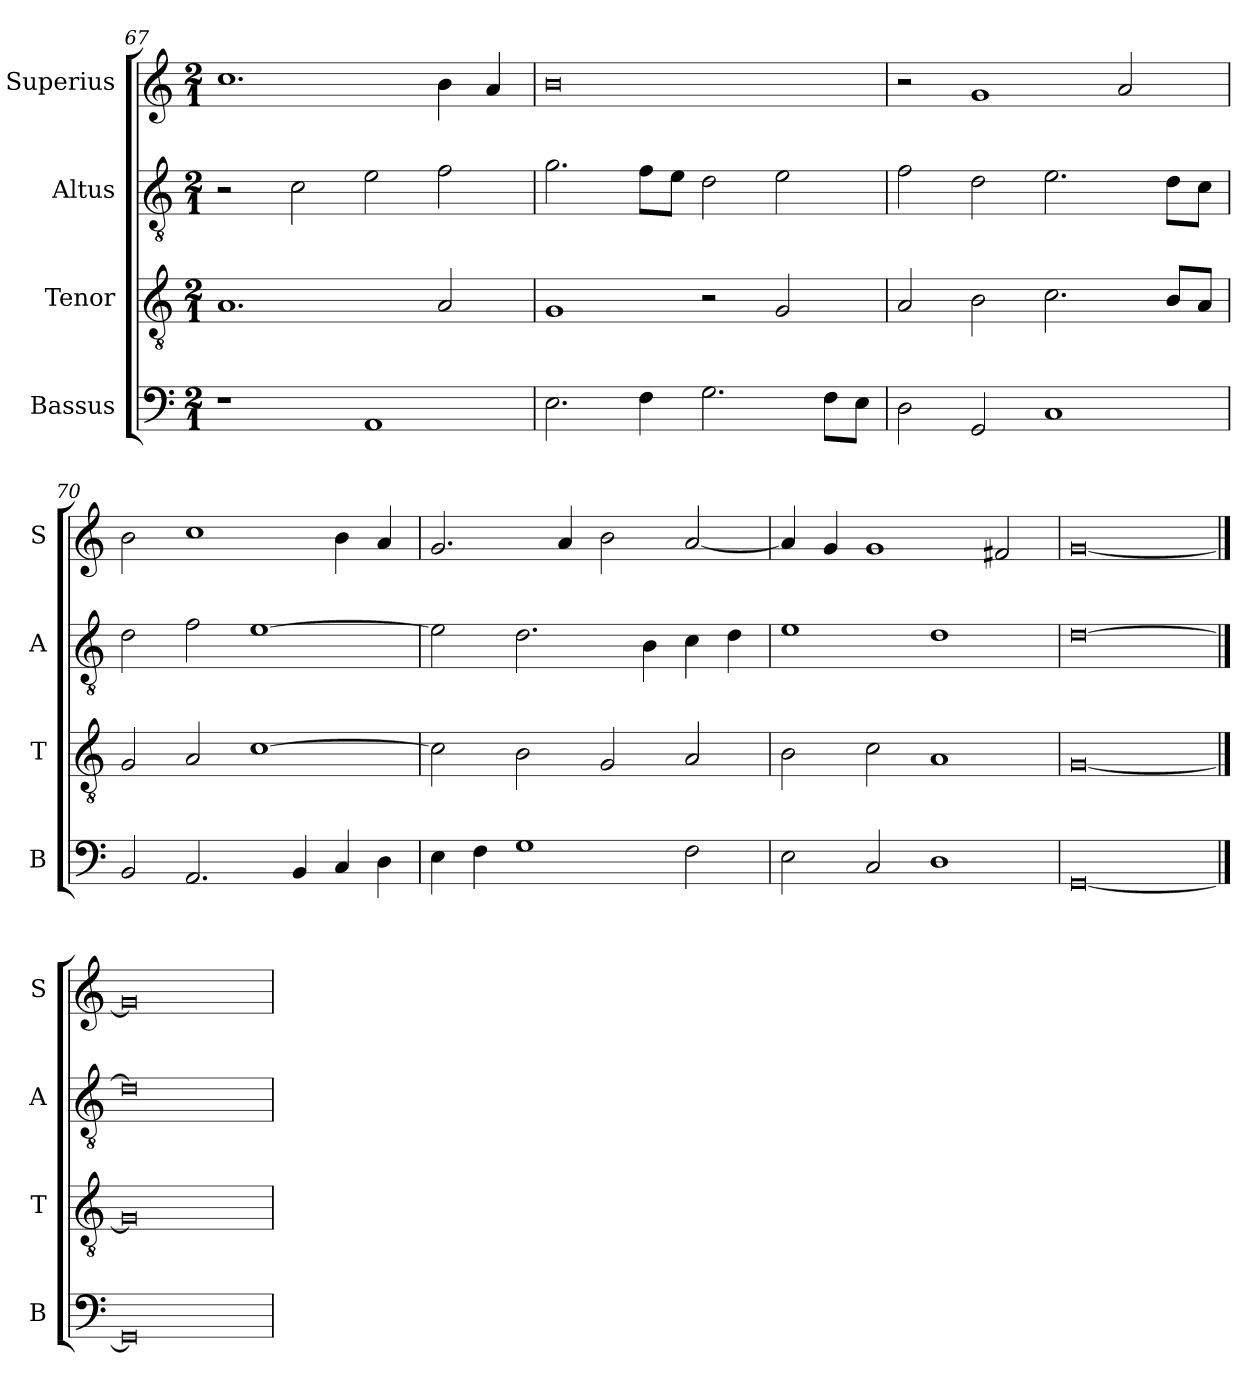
**kern	**kern	**kern	**kern
*part4	*part3	*part2	*part1
*staff4	*staff3	*staff2	*staff1
*I"Bassus	*I"Tenor	*I"Altus	*I"Superius
*I'B	*I'T	*I'A	*I'S
*clefF4	*clefGv2	*clefGv2	*clefG2
*k[]	*k[]	*k[]	*k[]
*C:	*C:	*C:	*C:
*M2/1	*M2/1	*M2/1	*M2/1
=67	=67	=67	=67
1r	1.A	2r	1.cc
.	.	2c	.
1AA	.	2e	.
.	2A	2f	4b
.	.	.	4a
=68	=68	=68	=68
2.E	1G	2.g	0b
4F	.	8fL	.
.	.	8eJ	.
2.G	2r	2d	.
.	2G	2e	.
8FL	.	.	.
8EJ	.	.	.
=69	=69	=69	=69
2D	2A	2f	2r
2GG	2B	2d	1g
1C	2.c	2.e	.
.	.	.	2a
.	8BL	8dL	.
.	8AJ	8cJ	.
=70	=70	=70	=70
2BB	2G	2d	2b
2.AA	2A	2f	1cc
.	[1c	[1e	.
4BB	.	.	.
4C	.	.	4b
4D	.	.	4a
=71	=71	=71	=71
4E	2c]	2e]	2.g
4F	.	.	.
1G	2B	2.d	.
.	.	.	4a
.	2G	.	2b
.	.	4B	.
2F	2A	4c	[2a
.	.	4d	.
=72	=72	=72	=72
2E	2B	1e	4a]
.	.	.	4g
2C	2c	.	1g
1D	1A	1d	.
.	.	.	2f#X
=73	=73	=73	=73
[0GG	[0G	[0d	[0g
==74	==74	==74	==74
0GG]	0G]	0d]	0g]
=	=	=	=
*-	*-	*-	*-
